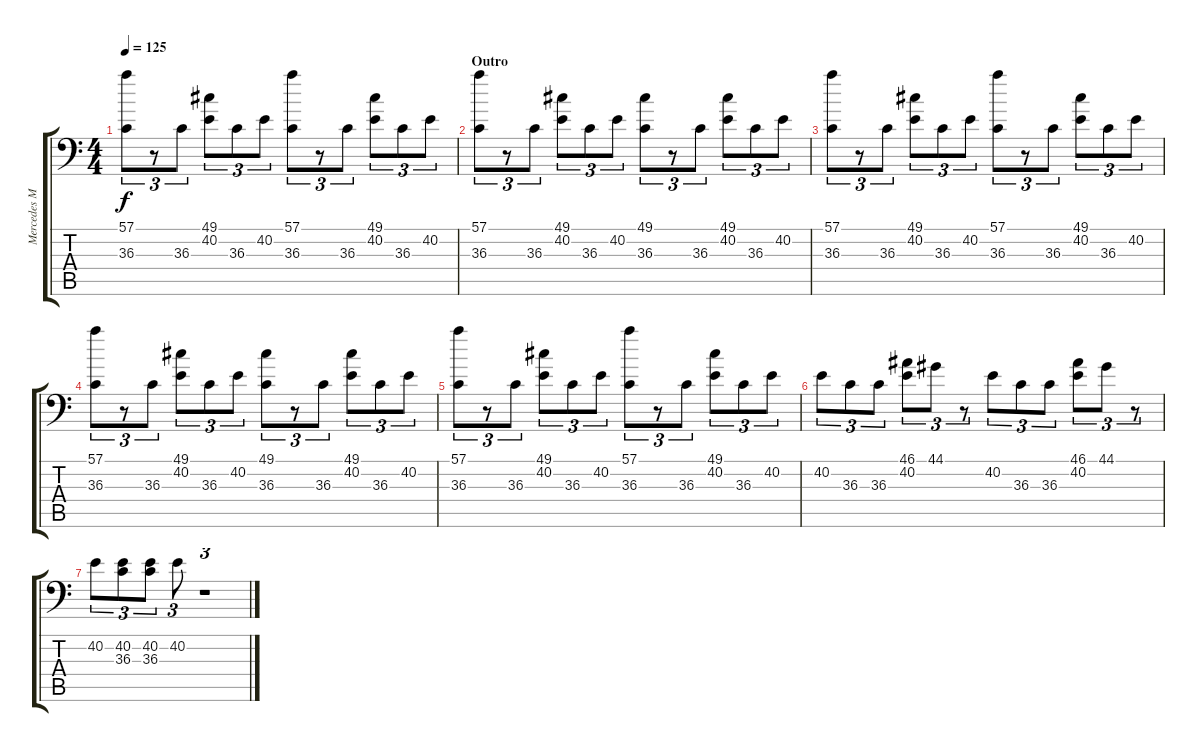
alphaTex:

\track ("Mercedes Morgan (Drums)" "Mercedes M") {instrument acousticgrandpiano}
\staff {score tabs}
\tuning (C-1 C-1 C-1 C-1 C-1 C-1) {hide}
\ts (4 4)
\tempo 125
\clef f4
\ks c
(57.1 36.3).8{tu (3 2) dy f} r.8{tu (3 2)} 36.3.8{tu (3 2)} (49.1 40.2).8{tu (3 2)} 36.3.8{tu (3 2)} 40.2.8{tu (3 2)} (57.1 36.3).8{tu (3 2)} r.8{tu (3 2)} 36.3.8{tu (3 2)} (49.1 40.2).8{tu (3 2)} 36.3.8{tu (3 2)} 40.2.8{tu (3 2)} |
\section ("" "Outro")
(57.1 36.3).8{tu (3 2)} r.8{tu (3 2)} 36.3.8{tu (3 2)} (49.1 40.2).8{tu (3 2)} 36.3.8{tu (3 2)} 40.2.8{tu (3 2)} (49.1 36.3).8{tu (3 2)} r.8{tu (3 2)} 36.3.8{tu (3 2)} (49.1 40.2).8{tu (3 2)} 36.3.8{tu (3 2)} 40.2.8{tu (3 2)} |
(57.1 36.3).8{tu (3 2)} r.8{tu (3 2)} 36.3.8{tu (3 2)} (49.1 40.2).8{tu (3 2)} 36.3.8{tu (3 2)} 40.2.8{tu (3 2)} (57.1 36.3).8{tu (3 2)} r.8{tu (3 2)} 36.3.8{tu (3 2)} (49.1 40.2).8{tu (3 2)} 36.3.8{tu (3 2)} 40.2.8{tu (3 2)} |
(57.1 36.3).8{tu (3 2)} r.8{tu (3 2)} 36.3.8{tu (3 2)} (49.1 40.2).8{tu (3 2)} 36.3.8{tu (3 2)} 40.2.8{tu (3 2)} (49.1 36.3).8{tu (3 2)} r.8{tu (3 2)} 36.3.8{tu (3 2)} (49.1 40.2).8{tu (3 2)} 36.3.8{tu (3 2)} 40.2.8{tu (3 2)} |
(57.1 36.3).8{tu (3 2)} r.8{tu (3 2)} 36.3.8{tu (3 2)} (49.1 40.2).8{tu (3 2)} 36.3.8{tu (3 2)} 40.2.8{tu (3 2)} (57.1 36.3).8{tu (3 2)} r.8{tu (3 2)} 36.3.8{tu (3 2)} (49.1 40.2).8{tu (3 2)} 36.3.8{tu (3 2)} 40.2.8{tu (3 2)} |
40.2.8{tu (3 2)} 36.3.8{tu (3 2)} 36.3.8{tu (3 2)} (46.1 40.2).8{tu (3 2)} 44.1.8{tu (3 2)} r.8{tu (3 2)} 40.2.8{tu (3 2)} 36.3.8{tu (3 2)} 36.3.8{tu (3 2)} (46.1 40.2).8{tu (3 2)} 44.1.8{tu (3 2)} r.8{tu (3 2)} |
40.2.8{tu (3 2)} (40.2 36.3).8{tu (3 2)} (40.2 36.3).8{tu (3 2)} 40.2.8{tu (3 2)} r.1{tu (3 2)}
